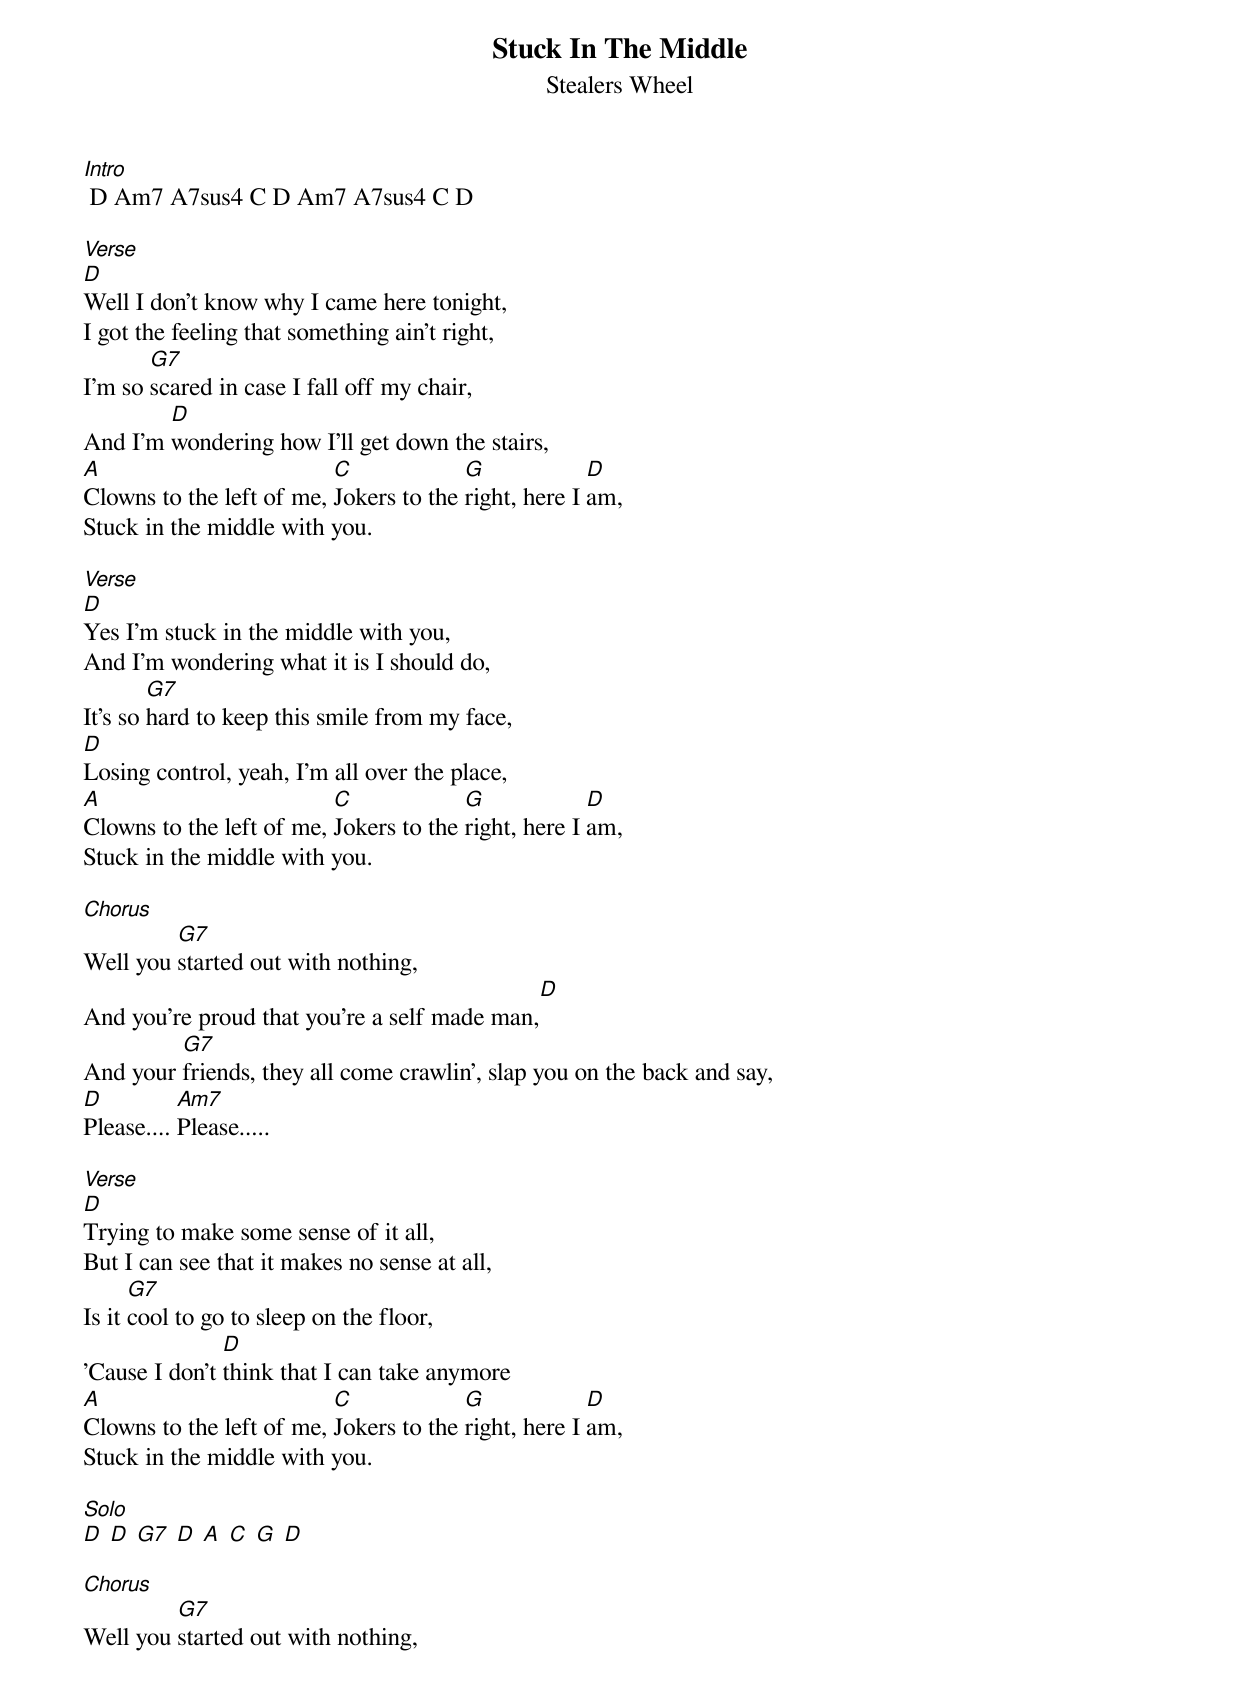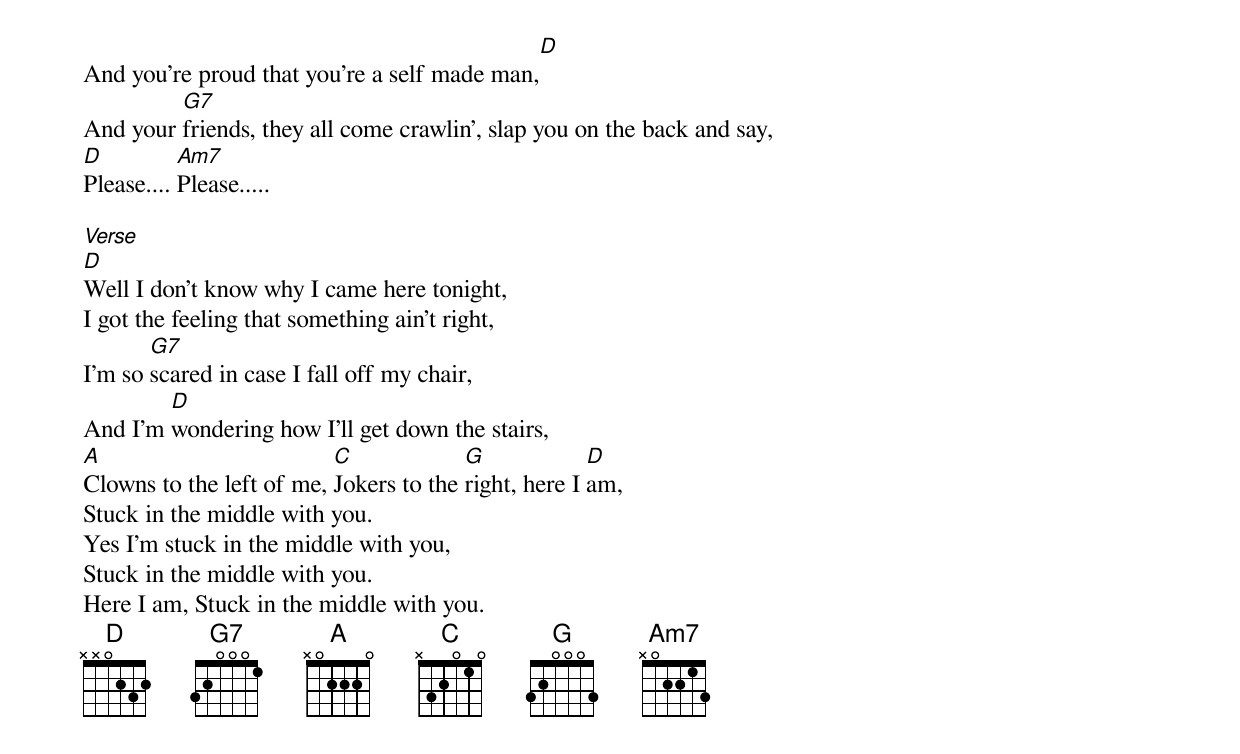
{title:Stuck In The Middle}
{subtitle:Stealers Wheel}
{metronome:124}
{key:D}
[Intro] D Am7 A7sus4 C D Am7 A7sus4 C D

[Verse]
[D]Well I don't know why I came here tonight,
I got the feeling that something ain't right,
I'm so [G7]scared in case I fall off my chair,
And I'm [D]wondering how I'll get down the stairs,
[A]Clowns to the left of me, [C]Jokers to the [G]right, here I [D]am,
Stuck in the middle with you.

[Verse]
[D]Yes I'm stuck in the middle with you,
And I'm wondering what it is I should do,
It's so [G7]hard to keep this smile from my face,
[D]Losing control, yeah, I'm all over the place,
[A]Clowns to the left of me, [C]Jokers to the [G]right, here I [D]am,
Stuck in the middle with you.

[Chorus]
Well you [G7]started out with nothing,
And you're proud that you're a self made man,[D]
And your [G7]friends, they all come crawlin', slap you on the back and say,
[D]Please.... [Am7]Please.....

[Verse]
[D]Trying to make some sense of it all,
But I can see that it makes no sense at all,
Is it [G7]cool to go to sleep on the floor,
'Cause I don't [D]think that I can take anymore
[A]Clowns to the left of me, [C]Jokers to the [G]right, here I [D]am,
Stuck in the middle with you.

[Solo]
[D] [D] [G7] [D] [A] [C] [G] [D]

[Chorus]
Well you [G7]started out with nothing,
And you're proud that you're a self made man,[D]
And your [G7]friends, they all come crawlin', slap you on the back and say,
[D]Please.... [Am7]Please.....

[Verse]
[D]Well I don't know why I came here tonight,
I got the feeling that something ain't right,
I'm so [G7]scared in case I fall off my chair,
And I'm [D]wondering how I'll get down the stairs,
[A]Clowns to the left of me, [C]Jokers to the [G]right, here I [D]am,
Stuck in the middle with you.
Yes I'm stuck in the middle with you,
Stuck in the middle with you.
Here I am, Stuck in the middle with you.
